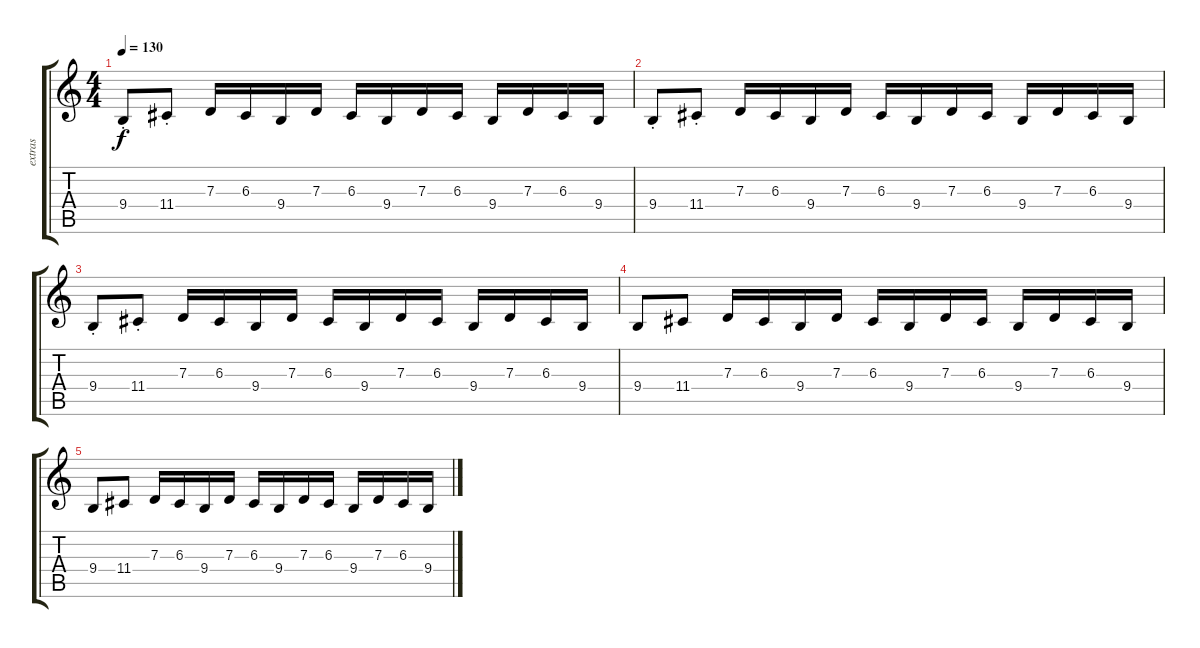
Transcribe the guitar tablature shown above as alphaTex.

\track ("extras" "extras") {instrument acousticgrandpiano}
\staff {score tabs}
\tuning (E4 B3 G3 D3 A2 E2) {hide}
\ts (4 4)
\tempo 130
\clef g2
\ks c
9.4{st}.8{dy f} 11.4{st}.8 7.3.16 6.3.16 9.4.16 7.3.16 6.3.16 9.4.16 7.3.16 6.3.16 9.4.16 7.3.16 6.3.16 9.4.16 |
9.4{st}.8{volume 5} 11.4{st}.8 7.3.16 6.3.16 9.4.16 7.3.16 6.3.16 9.4.16 7.3.16 6.3.16 9.4.16 7.3.16 6.3.16 9.4.16 |
9.4{st}.8 11.4{st}.8 7.3.16 6.3.16 9.4.16 7.3.16 6.3.16 9.4.16 7.3.16 6.3.16 9.4.16 7.3.16 6.3.16 9.4.16 |
9.4.8 11.4.8 7.3.16 6.3.16 9.4.16 7.3.16 6.3.16 9.4.16 7.3.16 6.3.16 9.4.16 7.3.16 6.3.16 9.4.16 |
9.4.8 11.4.8 7.3.16 6.3.16 9.4.16 7.3.16 6.3.16 9.4.16 7.3.16 6.3.16 9.4.16 7.3.16 6.3.16 9.4.16
